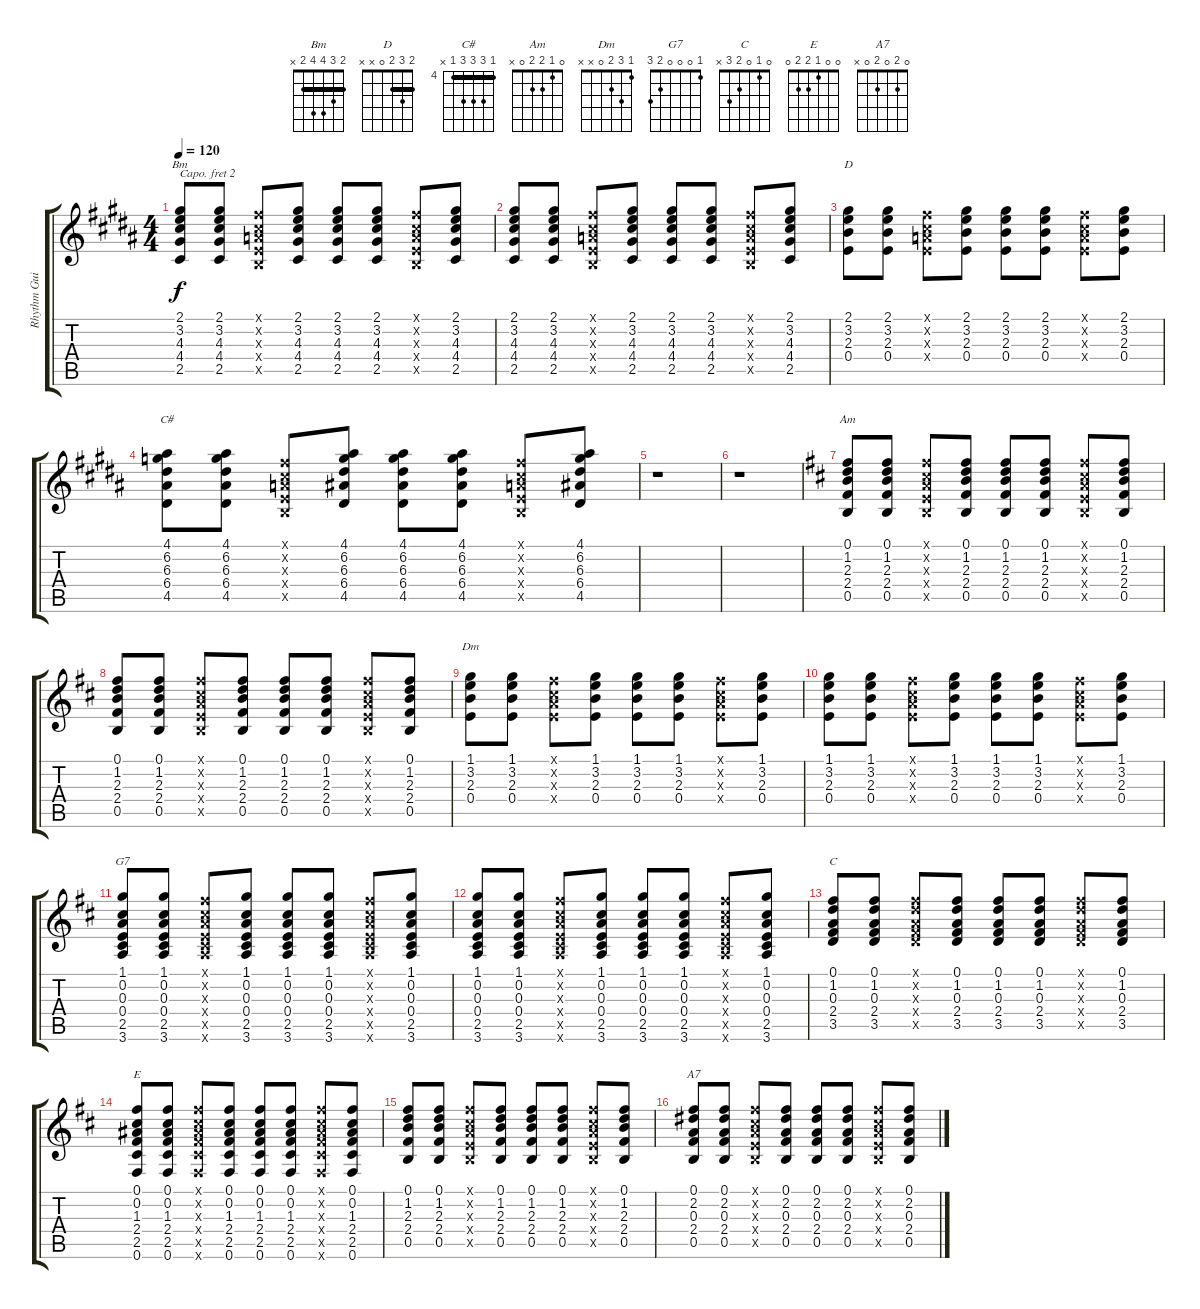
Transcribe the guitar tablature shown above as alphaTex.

\track ("Rhythm Guitar - Karla" "Rhythm Gui") {instrument electricguitarclean}
\staff {score tabs}
\capo 2
\tuning (E4 B3 G3 D3 A2 E2) {hide}
\chord ("Bm" 2 3 4 4 2 x) {barre 2}
\chord ("D" 2 3 2 0 x x) {barre 2}
\chord ("C#" 4 6 6 6 4 x) {firstfret 4 barre 4}
\chord ("Am" 0 1 2 2 0 x)
\chord ("Dm" 1 3 2 0 x x)
\chord ("G7" 1 0 0 0 2 3)
\chord ("C" 0 1 0 2 3 x)
\chord ("E" 0 0 1 2 2 0)
\chord ("A7" 0 2 0 2 0 x)
\ts (4 4)
\tempo 120
\clef g2
\ks b
(2.1 3.2 4.3 4.4 2.5).8{ch "Bm" dy f} (2.1 3.2 4.3 4.4 2.5).8 (0.1{x} 0.2{x} 0.3{x} 0.4{x} 0.5{x}).8 (2.1 3.2 4.3 4.4 2.5).8 (2.1 3.2 4.3 4.4 2.5).8 (2.1 3.2 4.3 4.4 2.5).8 (0.1{x} 0.2{x} 0.3{x} 0.4{x} 0.5{x}).8 (2.1 3.2 4.3 4.4 2.5).8 |
(2.1 3.2 4.3 4.4 2.5).8 (2.1 3.2 4.3 4.4 2.5).8 (0.1{x} 0.2{x} 0.3{x} 0.4{x} 0.5{x}).8 (2.1 3.2 4.3 4.4 2.5).8 (2.1 3.2 4.3 4.4 2.5).8 (2.1 3.2 4.3 4.4 2.5).8 (0.1{x} 0.2{x} 0.3{x} 0.4{x} 0.5{x}).8 (2.1 3.2 4.3 4.4 2.5).8 |
(2.1 3.2 2.3 0.4).8{ch "D"} (2.1 3.2 2.3 0.4).8 (0.1{x} 0.2{x} 0.3{x} 0.4{x}).8 (2.1 3.2 2.3 0.4).8 (2.1 3.2 2.3 0.4).8 (2.1 3.2 2.3 0.4).8 (0.1{x} 0.2{x} 0.3{x} 0.4{x}).8 (2.1 3.2 2.3 0.4).8 |
(4.1 6.2 6.3 6.4 4.5).8{ch "C#"} (4.1 6.2 6.3 6.4 4.5).8 (0.1{x} 0.2{x} 0.3{x} 0.4{x} 0.5{x}).8 (4.1 6.2 6.3 6.4 4.5).8 (4.1 6.2 6.3 6.4 4.5).8 (4.1 6.2 6.3 6.4 4.5).8 (0.1{x} 0.2{x} 0.3{x} 0.4{x} 0.5{x}).8 (4.1 6.2 6.3 6.4 4.5).8 |
r.1 |
r.1 |
\ks d
(0.1 1.2 2.3 2.4 0.5).8{ch "Am"} (0.1 1.2 2.3 2.4 0.5).8 (0.1{x} 0.2{x} 0.3{x} 0.4{x} 0.5{x}).8 (0.1 1.2 2.3 2.4 0.5).8 (0.1 1.2 2.3 2.4 0.5).8 (0.1 1.2 2.3 2.4 0.5).8 (0.1{x} 0.2{x} 0.3{x} 0.4{x} 0.5{x}).8 (0.1 1.2 2.3 2.4 0.5).8 |
(0.1 1.2 2.3 2.4 0.5).8 (0.1 1.2 2.3 2.4 0.5).8 (0.1{x} 0.2{x} 0.3{x} 0.4{x} 0.5{x}).8 (0.1 1.2 2.3 2.4 0.5).8 (0.1 1.2 2.3 2.4 0.5).8 (0.1 1.2 2.3 2.4 0.5).8 (0.1{x} 0.2{x} 0.3{x} 0.4{x} 0.5{x}).8 (0.1 1.2 2.3 2.4 0.5).8 |
(1.1 3.2 2.3 0.4).8{ch "Dm"} (1.1 3.2 2.3 0.4).8 (0.1{x} 0.2{x} 0.3{x} 0.4{x}).8 (1.1 3.2 2.3 0.4).8 (1.1 3.2 2.3 0.4).8 (1.1 3.2 2.3 0.4).8 (0.1{x} 0.2{x} 0.3{x} 0.4{x}).8 (1.1 3.2 2.3 0.4).8 |
(1.1 3.2 2.3 0.4).8 (1.1 3.2 2.3 0.4).8 (0.1{x} 0.2{x} 0.3{x} 0.4{x}).8 (1.1 3.2 2.3 0.4).8 (1.1 3.2 2.3 0.4).8 (1.1 3.2 2.3 0.4).8 (0.1{x} 0.2{x} 0.3{x} 0.4{x}).8 (1.1 3.2 2.3 0.4).8 |
(1.1 0.2 0.3 0.4 2.5 3.6).8{ch "G7"} (1.1 0.2 0.3 0.4 2.5 3.6).8 (0.1{x} 0.2{x} 0.3{x} 0.4{x} 2.5{x} 3.6{x}).8 (1.1 0.2 0.3 0.4 2.5 3.6).8 (1.1 0.2 0.3 0.4 2.5 3.6).8 (1.1 0.2 0.3 0.4 2.5 3.6).8 (0.1{x} 0.2{x} 0.3{x} 0.4{x} 2.5{x} 3.6{x}).8 (1.1 0.2 0.3 0.4 2.5 3.6).8 |
(1.1 0.2 0.3 0.4 2.5 3.6).8 (1.1 0.2 0.3 0.4 2.5 3.6).8 (0.1{x} 0.2{x} 0.3{x} 0.4{x} 2.5{x} 3.6{x}).8 (1.1 0.2 0.3 0.4 2.5 3.6).8 (1.1 0.2 0.3 0.4 2.5 3.6).8 (1.1 0.2 0.3 0.4 2.5 3.6).8 (0.1{x} 0.2{x} 0.3{x} 0.4{x} 2.5{x} 3.6{x}).8 (1.1 0.2 0.3 0.4 2.5 3.6).8 |
(0.1 1.2 0.3 2.4 3.5).8{ch "C"} (0.1 1.2 0.3 2.4 3.5).8 (0.1{x} 1.2{x} 0.3{x} 2.4{x} 3.5{x}).8 (0.1 1.2 0.3 2.4 3.5).8 (0.1 1.2 0.3 2.4 3.5).8 (0.1 1.2 0.3 2.4 3.5).8 (0.1{x} 1.2{x} 0.3{x} 2.4{x} 3.5{x}).8 (0.1 1.2 0.3 2.4 3.5).8 |
(0.1 0.2 1.3 2.4 2.5 0.6).8{ch "E"} (0.1 0.2 1.3 2.4 2.5 0.6).8 (0.1{x} 0.2{x} 1.3{x} 2.4{x} 2.5{x} 0.6{x}).8 (0.1 0.2 1.3 2.4 2.5 0.6).8 (0.1 0.2 1.3 2.4 2.5 0.6).8 (0.1 0.2 1.3 2.4 2.5 0.6).8 (0.1{x} 0.2{x} 1.3{x} 2.4{x} 2.5{x} 0.6{x}).8 (0.1 0.2 1.3 2.4 2.5 0.6).8 |
(0.1 1.2 2.3 2.4 0.5).8 (0.1 1.2 2.3 2.4 0.5).8 (0.1{x} 0.2{x} 0.3{x} 0.4{x} 0.5{x}).8 (0.1 1.2 2.3 2.4 0.5).8 (0.1 1.2 2.3 2.4 0.5).8 (0.1 1.2 2.3 2.4 0.5).8 (0.1{x} 0.2{x} 0.3{x} 0.4{x} 0.5{x}).8 (0.1 1.2 2.3 2.4 0.5).8 |
(0.1 2.2 0.3 2.4 0.5).8{ch "A7"} (0.1 2.2 0.3 2.4 0.5).8 (0.1{x} 0.2{x} 0.3{x} 0.4{x} 0.5{x}).8 (0.1 2.2 0.3 2.4 0.5).8 (0.1 2.2 0.3 2.4 0.5).8 (0.1 2.2 0.3 2.4 0.5).8 (0.1{x} 0.2{x} 0.3{x} 0.4{x} 0.5{x}).8 (0.1 2.2 0.3 2.4 0.5).8
